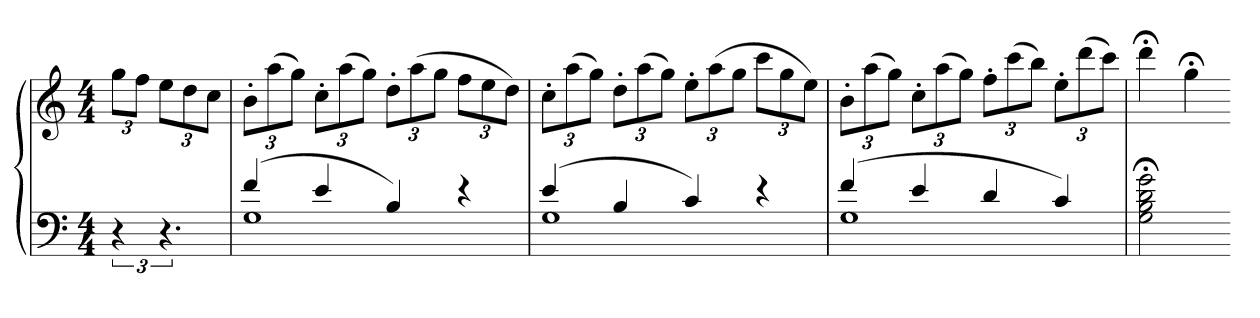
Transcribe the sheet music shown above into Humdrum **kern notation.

**kern	**kern
*part1	*part1
*staff2	*staff1
*clefF4	*clefG2
*k[]	*k[]
*C:	*C:
*M4/4	*M4/4
=	=
6r	12ggL
.	12ffJ
6.r	12eeL
.	12dd
.	12ccJ
=105	=105
*^	*
(4f	1G	12b'L
.	.	(12aa
.	.	12ggJ)
4e	.	12cc'L
.	.	(12aa
.	.	12ggJ)
4B)	.	12dd'L
.	.	(12aa
.	.	12ggJ
4r	.	12ffL
.	.	12ee
.	.	12ddJ)
=106	=106	=106
(4e	1G	12cc'L
.	.	(12aa
.	.	12ggJ)
4B	.	12dd'L
.	.	(12aa
.	.	12ggJ)
4c)	.	12ee'L
.	.	(12aa
.	.	12ggJ
4r	.	12cccL
.	.	12gg
.	.	12eeJ)
=107	=107	=107
(4f	1G	12b'L
.	.	(12aa
.	.	12ggJ)
4e	.	12cc'L
.	.	(12aa
.	.	12ggJ)
4d	.	12ff'L
.	.	(12ccc
.	.	12bbJ)
4c)	.	12ee'L
.	.	(12ddd
.	.	12cccJ)
*v	*v	*
=108	=108
2G;< 2B;< 2d;< 2g;<	4ddd;<
.	4gg;<
=-	=-
*-	*-
